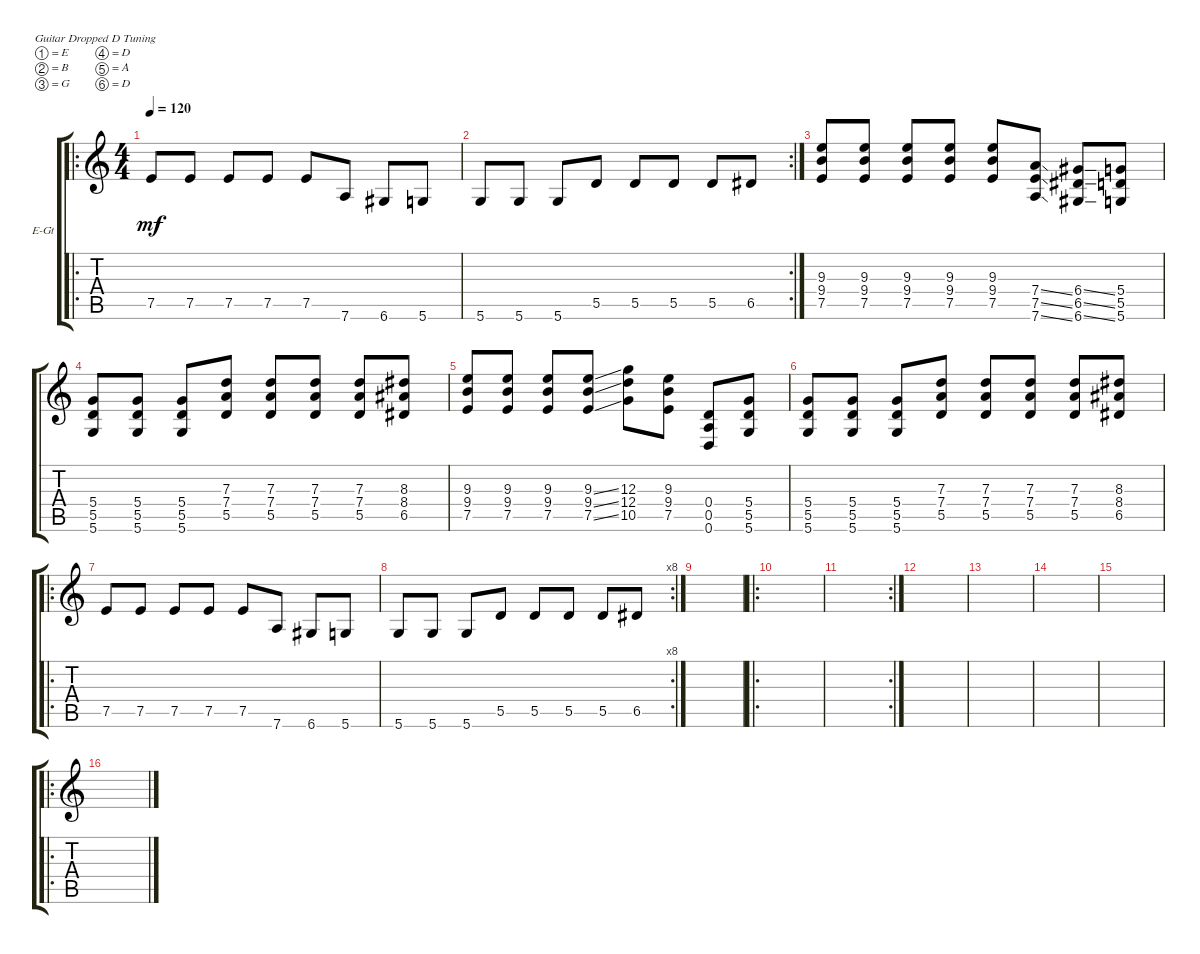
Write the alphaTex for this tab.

\defaultSystemsLayout 4
\bracketExtendMode groupsimilarinstruments
\firstSystemTrackNameOrientation horizontal
\otherSystemsTrackNameOrientation horizontal
\track ("dis1" "E-Gt") {instrument distortionguitar}
\staff {score tabs}
\tuning (E4 B3 G3 D3 A2 D2)
\ro
\ts (4 4)
\tempo 120
\clef g2
\scale
0.5
\ks c
7.5.8{dy mf instrument distortionguitar} 7.5.8 7.5.8 7.5.8 7.5.8 7.6.8 6.6.8 5.6.8 |
\rc 2
\scale
0.261719 5.6.8 5.6.8 5.6.8 5.5.8 5.5.8 5.5.8 5.5.8 6.5.8 |
\scale
0.238281 (7.5 9.4 9.3).8 (7.5 9.4 9.3).8 (7.5 9.4 9.3).8 (7.5 9.3 9.4).8 (7.5 9.4 9.3).8 (7.6{ss} 7.5{ss} 7.4{ss}).8 (6.6{ss} 6.5{ss} 6.4{ss}).8 (5.6 5.5 5.4).8 |
\scale
0.333333 (5.5 5.4 5.6).8 (5.5 5.6 5.4).8 (5.6 5.5 5.4).8 (5.5 7.4 7.3).8 (5.5 7.3 7.4).8 (5.5 7.4 7.3).8 (5.5 7.4 7.3).8 (6.5 8.4 8.3).8 |
\scale
0.333333 (7.5 9.4 9.3).8 (7.5 9.4 9.3).8 (7.5 9.4 9.3).8 (7.5{ss} 9.4{ss} 9.3{ss}).8 (10.5 12.4 12.3).8 (7.5 9.4 9.3).8 (0.6 0.5 0.4).8 (5.6 5.5 5.4).8 |
\scale
0.333333 (5.6 5.4 5.5).8 (5.6 5.5 5.4).8 (5.6 5.5 5.4).8 (5.5 7.3 7.4).8 (5.5 7.4 7.3).8 (5.5 7.4 7.3).8 (5.5 7.4 7.3).8 (6.5 8.4 8.3).8 |
\ro
\scale
0.342723 7.5.8 7.5.8 7.5.8 7.5.8 7.5.8 7.6.8 6.6.8 5.6.8 |
\rc 8
5.6.8 5.6.8 5.6.8 5.5.8 5.5.8 5.5.8 5.5.8 6.5.8 |
|
\ro
|
\rc 2
|
|
|
|
|
\ro
